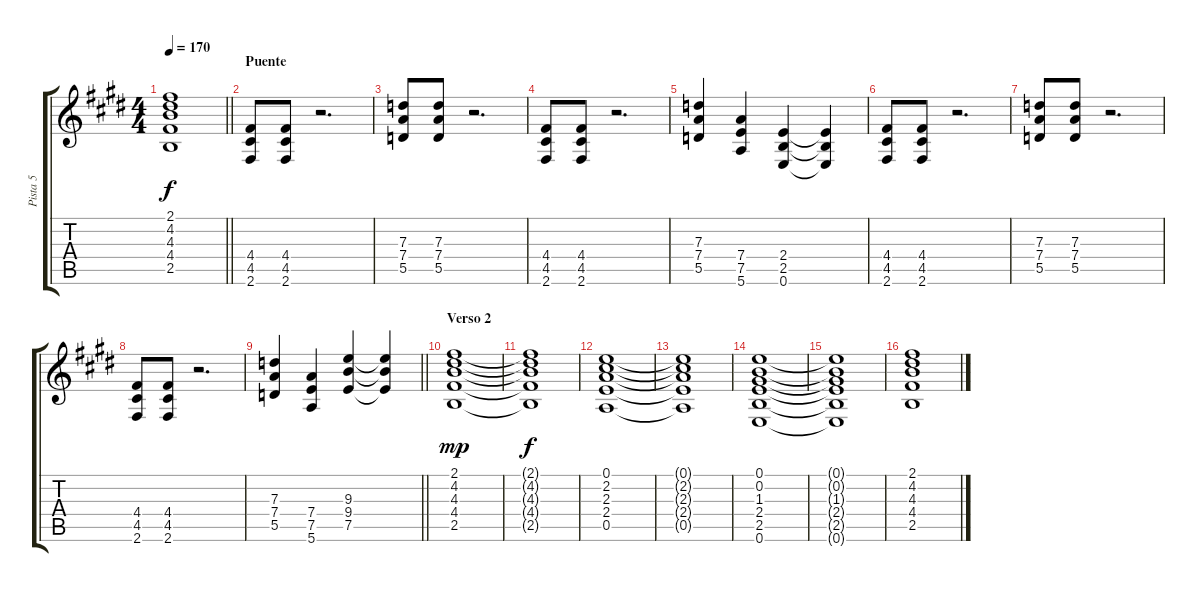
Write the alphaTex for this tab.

\track ("Pista 5" "Pista 5") {instrument overdrivenguitar}
\staff {score tabs}
\tuning (E4 B3 G3 D3 A2 E2) {hide}
\ts (4 4)
\tempo 170
\clef g2
\barLineRight lightlight
\ks e
(2.1{t} 4.2{t} 4.3{t} 4.4{t} 2.5{t}).1{dy f} |
\section ("" "Puente")
(4.4 4.5 2.6).8 (4.4 4.5 2.6).8 r.2{d} |
(7.3 7.4 5.5).8 (7.3 7.4 5.5).8 r.2{d} |
(4.4 4.5 2.6).8 (4.4 4.5 2.6).8 r.2{d} |
(7.3 7.4 5.5).4 (7.4 7.5 5.6).4 (2.4 2.5 0.6).4 (2.4{t} 2.5{t} 0.6{t}).4 |
(4.4 4.5 2.6).8 (4.4 4.5 2.6).8 r.2{d} |
(7.3 7.4 5.5).8 (7.3 7.4 5.5).8 r.2{d} |
(4.4 4.5 2.6).8 (4.4 4.5 2.6).8 r.2{d} |
\barLineRight lightlight
(7.3 7.4 5.5).4 (7.4 7.5 5.6).4 (9.3 9.4 7.5).4 (9.3{t} 9.4{t} 7.5{t}).4 |
\section ("" "Verso 2")
(2.1 4.2 4.3 4.4 2.5).1{dy mp} |
(2.1{t} 4.2{t} 4.3{t} 4.4{t} 2.5{t}).1{dy f} |
(0.1 2.2 2.3 2.4 0.5).1 |
(0.1{t} 2.2{t} 2.3{t} 2.4{t} 0.5{t}).1 |
(0.1 0.2 1.3 2.4 2.5 0.6).1 |
(0.1{t} 0.2{t} 1.3{t} 2.4{t} 2.5{t} 0.6{t}).1 |
(2.1 4.2 4.3 4.4 2.5).1
